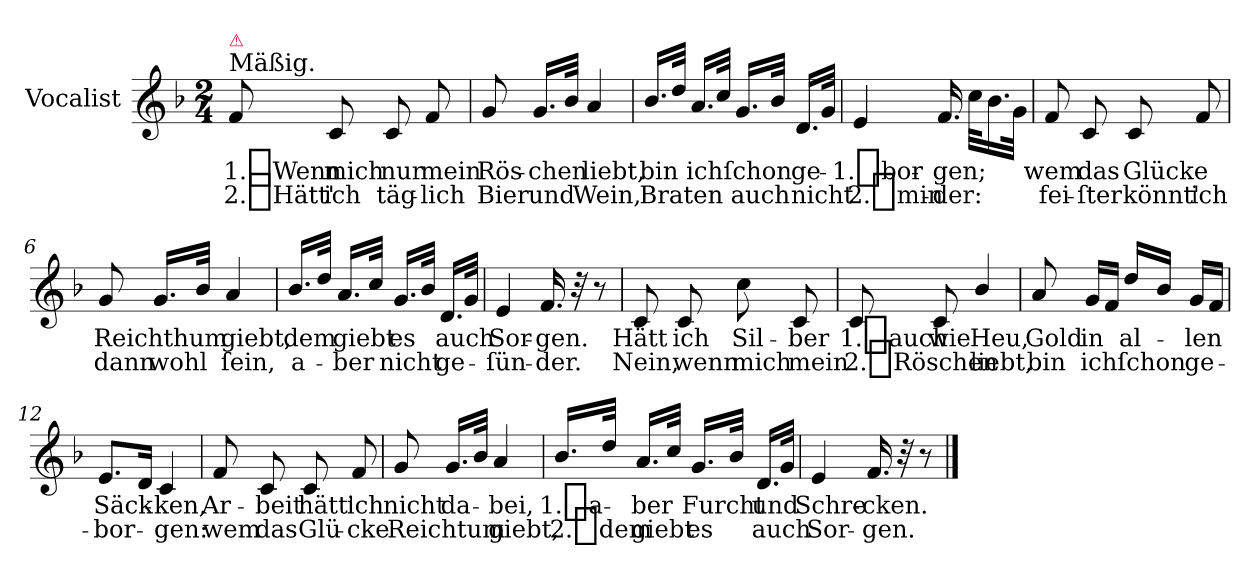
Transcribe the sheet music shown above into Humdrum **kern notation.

**kern	**text	**text
*part1	*part1	*part1
*staff1	*staff1	*staff1
*I"Vocalist	*	*
*clefG2	*	*
*k[b-]	*	*
*F:	*	*
*M2/4	*	*
=1	=1	=1
!LO:TX:a:t=Mäßig.	!	!
!LO:TX:a:color=crimson:t=⚠	!	!
8f	1._Wenn	2._Hätt'
8c	mich	ich
8c	nur	täg-
8f	mein	-lich
=2	=2	=2
8g	Rös-	Bier
16.gLL	-chen	und
32b-JJk	.	.
4a	liebt,	Wein,
=3	=3	=3
16.b-/LL	bin	Braten
32ddJJk	.	.
16.a/LL	ich	.
32ccJJk	.	.
16.gLL	ſchon	auch
32b-JJk	.	.
16.dLL	ge-	nicht
32gJJk	.	.
=4	=4	=4
4e	1._bor-	2._min-
16.f	gen;	-der:
32cc\KLL	.	.
16.b-	.	.
32gJJk	.	.
=5	=5	=5
8f	wem	fei-
8c	das	-ſter
8c	Glücke	könnt'
8f	.	ich
=6	=6	=6
8g	Reichthum	dann
16.gLL	.	wohl
32b-JJk	.	.
4a	giebt,	ſein,
=7	=7	=7
16.b-/LL	dem	a-
32ddJJk	.	.
16.a/LL	giebt	-ber
32ccJJk	.	.
16.gLL	es	nicht
32b-JJk	.	.
16.dLL	auch	ge-
32gJJk	.	.
=8	=8	=8
4e	Sor-	-ſün-
16.f	-gen.	-der.
32r	.	.
8r	.	.
=9	=9	=9
8c	Hätt	Nein,
8c	ich	wenn
8cc	Sil-	mich
8c	-ber	mein
=10	=10	=10
8c	1._auch	2._Röschen
8c	wie	.
4b-/	Heu,	liebt,
=11	=11	=11
8a	Gold	bin
16gLL	in	ich
16fJJ	.	.
16dd/LL	al-	ſchon
16b-JJ	.	.
16gLL	-len	ge-
16fJJ	.	.
=12	=12	=12
8.eL	Säck-	-bor-
16dJk	.	.
4c	-ken,	-gen:
=13	=13	=13
8f	Ar-	wem
8c	-beit	das
8c	hätt'	Glü-
8f	ich	-cke
=14	=14	=14
8g	nicht	Reichtum
16.gLL	da-	.
32b-JJk	.	.
4a	-bei,	giebt,
=15	=15	=15
16.b-/LL	1._a-	2._dem
32ddJJk	.	.
16.a/LL	-ber	giebt
32ccJJk	.	.
16.gLL	Furcht	es
32b-JJk	.	.
16.dLL	und	auch
32gJJk	.	.
=16	=16	=16
4e	Schre-	Sor-
16.f	-cken.	-gen.
32r	.	.
8r	.	.
==	==	==
*-	*-	*-
